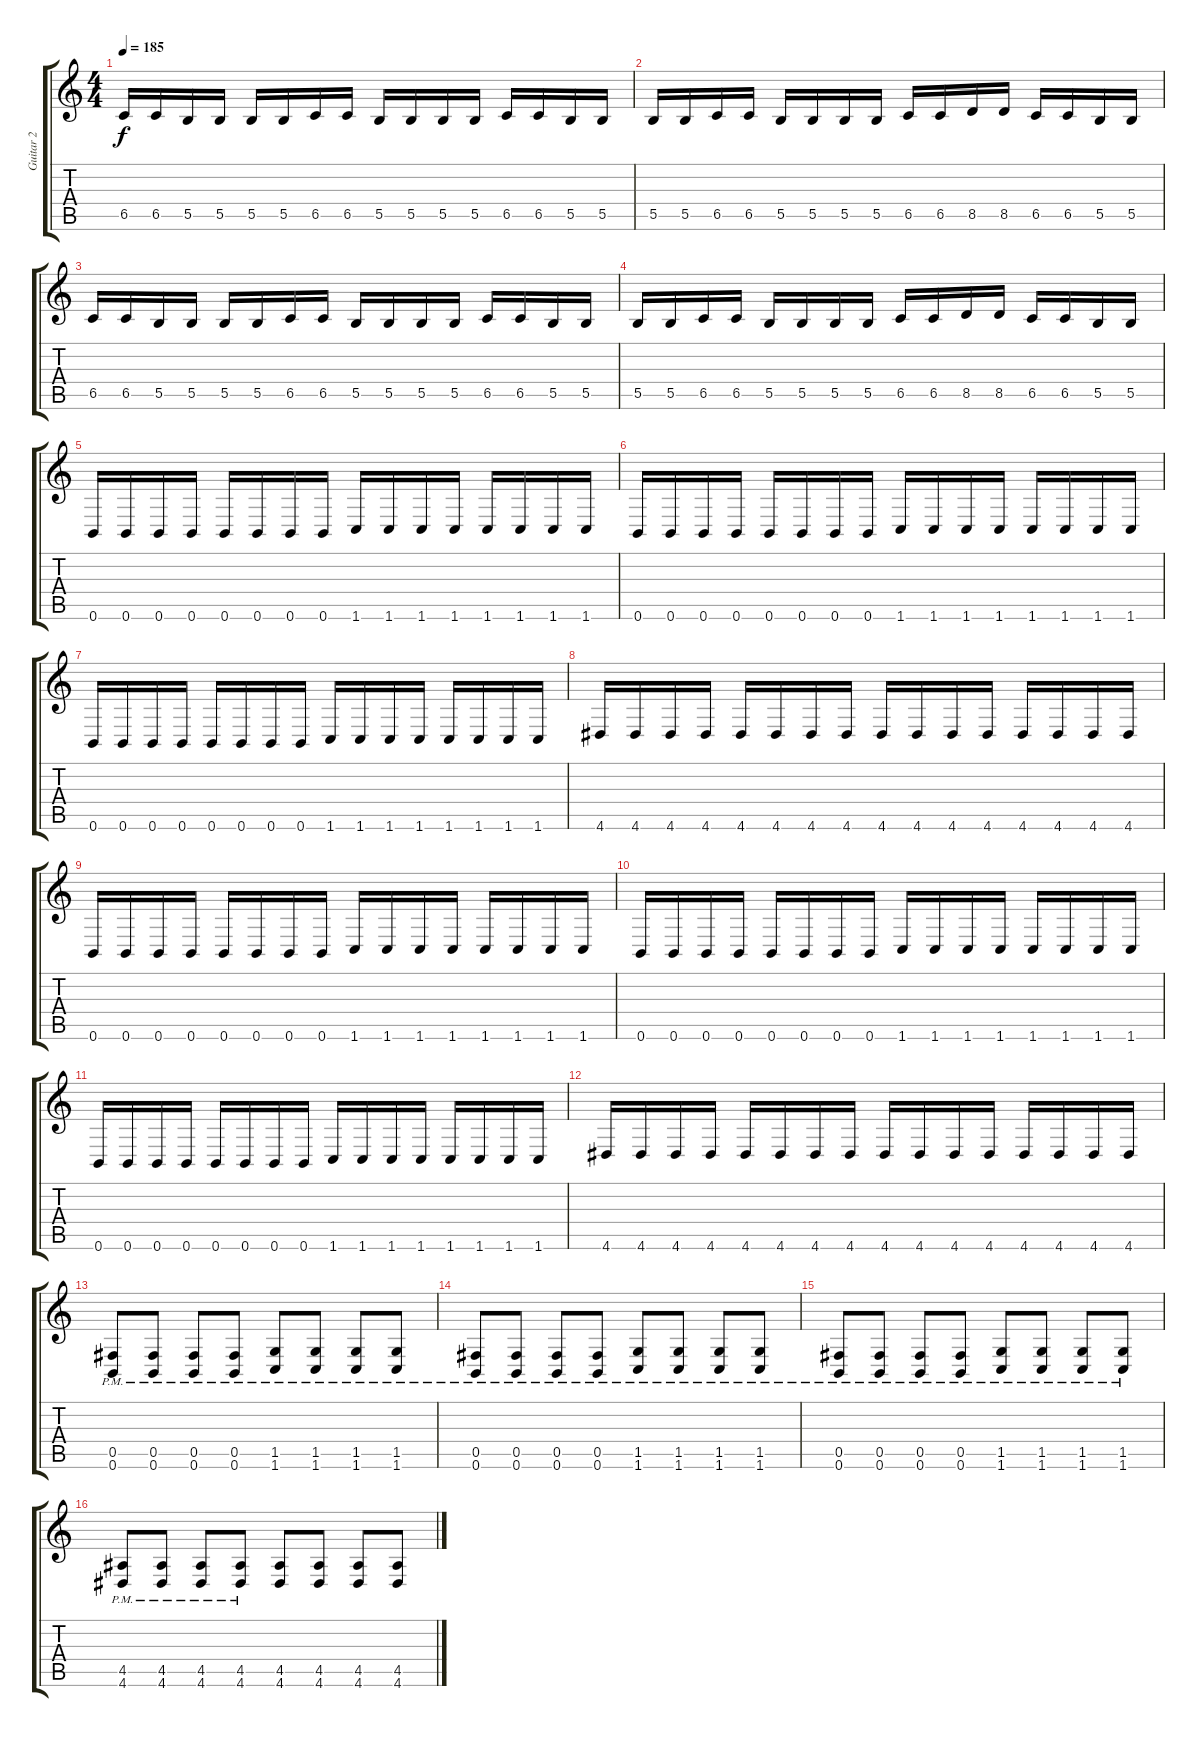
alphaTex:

\track ("Guitar 2" "Guitar 2") {instrument overdrivenguitar}
\staff {score tabs}
\tuning (Db4 Ab3 E3 B2 Gb2 B1) {hide}
\ts (4 4)
\tempo 185
\clef g2
\ks c
6.5.16{dy f} 6.5.16 5.5.16 5.5.16 5.5.16 5.5.16 6.5.16 6.5.16 5.5.16 5.5.16 5.5.16 5.5.16 6.5.16 6.5.16 5.5.16 5.5.16 |
5.5.16 5.5.16 6.5.16 6.5.16 5.5.16 5.5.16 5.5.16 5.5.16 6.5.16 6.5.16 8.5.16 8.5.16 6.5.16 6.5.16 5.5.16 5.5.16 |
6.5.16 6.5.16 5.5.16 5.5.16 5.5.16 5.5.16 6.5.16 6.5.16 5.5.16 5.5.16 5.5.16 5.5.16 6.5.16 6.5.16 5.5.16 5.5.16 |
5.5.16 5.5.16 6.5.16 6.5.16 5.5.16 5.5.16 5.5.16 5.5.16 6.5.16 6.5.16 8.5.16 8.5.16 6.5.16 6.5.16 5.5.16 5.5.16 |
0.6.16 0.6.16 0.6.16 0.6.16 0.6.16 0.6.16 0.6.16 0.6.16 1.6.16 1.6.16 1.6.16 1.6.16 1.6.16 1.6.16 1.6.16 1.6.16 |
0.6.16 0.6.16 0.6.16 0.6.16 0.6.16 0.6.16 0.6.16 0.6.16 1.6.16 1.6.16 1.6.16 1.6.16 1.6.16 1.6.16 1.6.16 1.6.16 |
0.6.16 0.6.16 0.6.16 0.6.16 0.6.16 0.6.16 0.6.16 0.6.16 1.6.16 1.6.16 1.6.16 1.6.16 1.6.16 1.6.16 1.6.16 1.6.16 |
4.6.16 4.6.16 4.6.16 4.6.16 4.6.16 4.6.16 4.6.16 4.6.16 4.6.16 4.6.16 4.6.16 4.6.16 4.6.16 4.6.16 4.6.16 4.6.16 |
0.6.16 0.6.16 0.6.16 0.6.16 0.6.16 0.6.16 0.6.16 0.6.16 1.6.16 1.6.16 1.6.16 1.6.16 1.6.16 1.6.16 1.6.16 1.6.16 |
0.6.16 0.6.16 0.6.16 0.6.16 0.6.16 0.6.16 0.6.16 0.6.16 1.6.16 1.6.16 1.6.16 1.6.16 1.6.16 1.6.16 1.6.16 1.6.16 |
0.6.16 0.6.16 0.6.16 0.6.16 0.6.16 0.6.16 0.6.16 0.6.16 1.6.16 1.6.16 1.6.16 1.6.16 1.6.16 1.6.16 1.6.16 1.6.16 |
4.6.16 4.6.16 4.6.16 4.6.16 4.6.16 4.6.16 4.6.16 4.6.16 4.6.16 4.6.16 4.6.16 4.6.16 4.6.16 4.6.16 4.6.16 4.6.16 |
(0.5{pm} 0.6{pm}).8 (0.5{pm} 0.6{pm}).8 (0.5{pm} 0.6{pm}).8 (0.5{pm} 0.6{pm}).8 (1.5{pm} 1.6{pm}).8 (1.5{pm} 1.6{pm}).8 (1.5{pm} 1.6{pm}).8 (1.5{pm} 1.6{pm}).8 |
(0.5{pm} 0.6{pm}).8 (0.5{pm} 0.6{pm}).8 (0.5{pm} 0.6{pm}).8 (0.5{pm} 0.6{pm}).8 (1.5{pm} 1.6{pm}).8 (1.5{pm} 1.6{pm}).8 (1.5{pm} 1.6{pm}).8 (1.5{pm} 1.6{pm}).8 |
(0.5{pm} 0.6{pm}).8 (0.5{pm} 0.6{pm}).8 (0.5{pm} 0.6{pm}).8 (0.5{pm} 0.6{pm}).8 (1.5{pm} 1.6{pm}).8 (1.5{pm} 1.6{pm}).8 (1.5{pm} 1.6{pm}).8 (1.5{pm} 1.6{pm}).8 |
(4.5{pm} 4.6{pm}).8 (4.5{pm} 4.6{pm}).8 (4.5{pm} 4.6{pm}).8 (4.5{pm} 4.6{pm}).8 (4.5 4.6).8 (4.5 4.6).8 (4.5 4.6).8 (4.5 4.6).8
